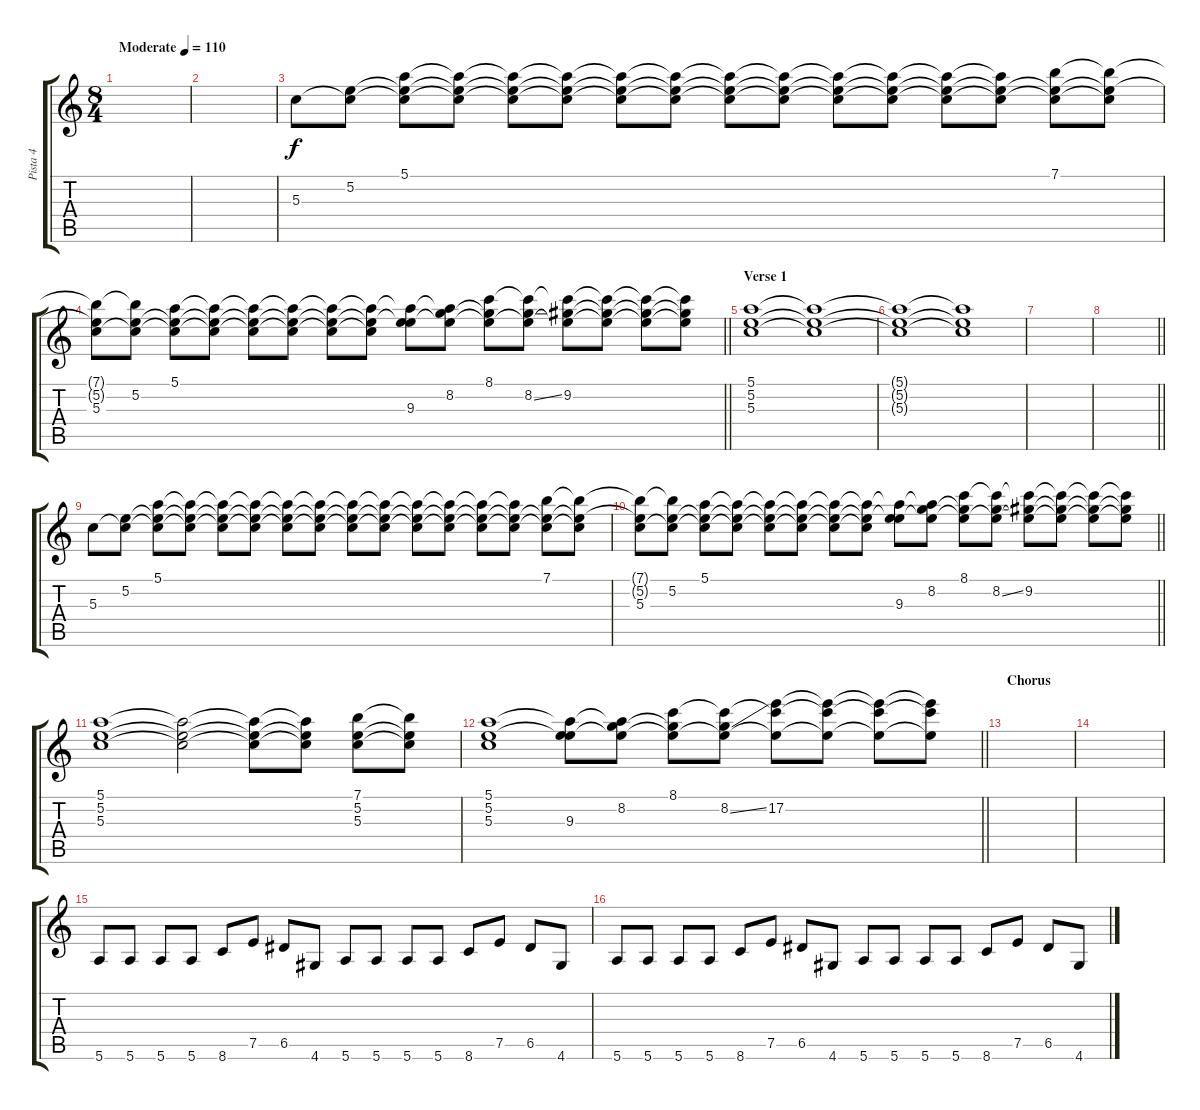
\track ("Pista 4" "Pista 4") {instrument overdrivenguitar}
\staff {score tabs}
\tuning (E4 B3 G3 D3 A2 E2) {hide}
\ts (8 4)
\tempo (110 "Moderate")
\clef g2
\ks c
|
|
5.3.8 (5.2 5.3{t}).8 (5.1 5.2{t} 5.3{t}).8 (5.1{t} 5.2{t} 5.3{t}).8 (5.1{t} 5.2{t} 5.3{t}).8 (5.1{t} 5.2{t} 5.3{t}).8 (5.1{t} 5.2{t} 5.3{t}).8 (5.1{t} 5.2{t} 5.3{t}).8 (5.1{t} 5.2{t} 5.3{t}).8 (5.1{t} 5.2{t} 5.3{t}).8 (5.1{t} 5.2{t} 5.3{t}).8 (5.1{t} 5.2{t} 5.3{t}).8 (5.1{t} 5.2{t} 5.3{t}).8 (5.1{t} 5.2{t} 5.3{t}).8 (7.1 5.2{t} 5.3{t}).8 (7.1{t} 5.2{t} 5.3{t}).8 |
\barLineRight lightlight
(7.1{t} 5.2{t} 5.3).8 (7.1{t} 5.2 5.3{t}).8 (5.1 5.2{t} 5.3{t}).8 (5.1{t} 5.2{t} 5.3{t}).8 (5.1{t} 5.2{t} 5.3{t}).8 (5.1{t} 5.2{t} 5.3{t}).8 (5.1{t} 5.2{t} 5.3{t}).8 (5.1{t} 5.2{t} 5.3{t}).8 (5.1{t} 5.2{t} 9.3).8 (5.1{t} 8.2 9.3{t}).8 (8.1 8.2{t} 9.3{t}).8 (8.1{t} 8.2{ss} 9.3{t}).8 (8.1{t} 9.2 9.3{t}).8 (8.1{t} 9.2{t} 9.3{t}).8 (8.1{t} 9.2{t} 9.3{t}).8 (8.1{t} 9.2{t} 9.3{t}).8 |
\section ("" "Verse 1")
(5.1 5.2 5.3).1 (5.1{t} 5.2{t} 5.3{t}).1 |
(5.1{t} 5.2{t} 5.3{t}).1 (5.1{t} 5.2{t} 5.3{t}).1 |
|
\barLineRight lightlight
|
5.3.8 (5.2 5.3{t}).8 (5.1 5.2{t} 5.3{t}).8 (5.1{t} 5.2{t} 5.3{t}).8 (5.1{t} 5.2{t} 5.3{t}).8 (5.1{t} 5.2{t} 5.3{t}).8 (5.1{t} 5.2{t} 5.3{t}).8 (5.1{t} 5.2{t} 5.3{t}).8 (5.1{t} 5.2{t} 5.3{t}).8 (5.1{t} 5.2{t} 5.3{t}).8 (5.1{t} 5.2{t} 5.3{t}).8 (5.1{t} 5.2{t} 5.3{t}).8 (5.1{t} 5.2{t} 5.3{t}).8 (5.1{t} 5.2{t} 5.3{t}).8 (7.1 5.2{t} 5.3{t}).8 (7.1{t} 5.2{t} 5.3{t}).8 |
\barLineRight lightlight
(7.1{t} 5.2{t} 5.3).8 (7.1{t} 5.2 5.3{t}).8 (5.1 5.2{t} 5.3{t}).8 (5.1{t} 5.2{t} 5.3{t}).8 (5.1{t} 5.2{t} 5.3{t}).8 (5.1{t} 5.2{t} 5.3{t}).8 (5.1{t} 5.2{t} 5.3{t}).8 (5.1{t} 5.2{t} 5.3{t}).8 (5.1{t} 5.2{t} 9.3).8 (5.1{t} 8.2 9.3{t}).8 (8.1 8.2{t} 9.3{t}).8 (8.1{t} 8.2{ss} 9.3{t}).8 (8.1{t} 9.2 9.3{t}).8 (8.1{t} 9.2{t} 9.3{t}).8 (8.1{t} 9.2{t} 9.3{t}).8 (8.1{t} 9.2{t} 9.3{t}).8 |
(5.1 5.2 5.3).1 (5.1{t} 5.2{t} 5.3{t}).2 (5.1{t} 5.2{t} 5.3{t}).8 (5.1{t} 5.2{t} 5.3{t}).8 (7.1 5.2 5.3).8 (7.1{t} 5.2{t} 5.3{t}).8 |
\barLineRight lightlight
(5.1 5.2 5.3).1 (5.1{t} 5.2{t} 9.3).8 (5.1{t} 8.2 9.3{t}).8 (8.1 8.2{t} 9.3{t}).8 (8.1{t} 8.2{ss} 9.3{t}).8 (8.1{t} 17.2 9.3{t}).8 (8.1{t} 17.2{t} 9.3{t}).8 (8.1{t} 17.2{t} 9.3{t}).8 (8.1{t} 17.2{t} 9.3{t}).8 |
\section ("" "Chorus")
|
|
5.6.8{instrument overdrivenguitar} 5.6.8 5.6.8 5.6.8 8.6.8 7.5.8 6.5.8 4.6.8 5.6.8 5.6.8 5.6.8 5.6.8 8.6.8 7.5.8 6.5.8 4.6.8 |
5.6.8 5.6.8 5.6.8 5.6.8 8.6.8 7.5.8 6.5.8 4.6.8 5.6.8 5.6.8 5.6.8 5.6.8 8.6.8 7.5.8 6.5.8 4.6.8
